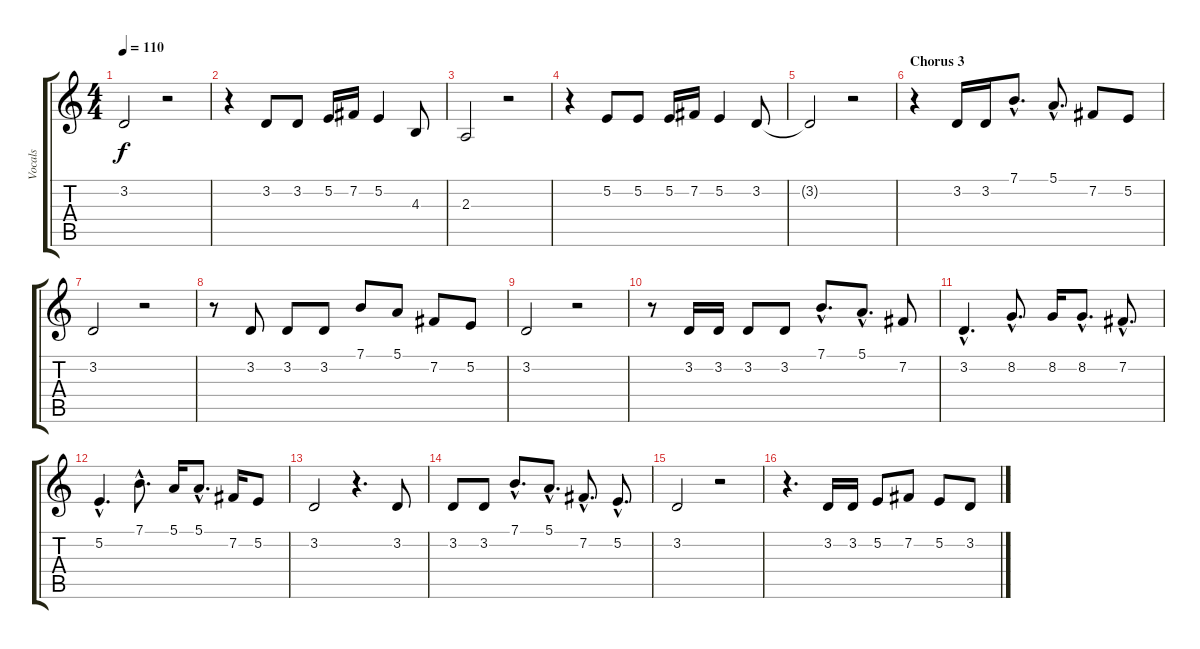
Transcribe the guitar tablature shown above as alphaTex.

\track ("Vocals" "Vocals") {instrument tenorsax}
\staff {score tabs}
\tuning (E4 B3 G3 D3 A2 E2) {hide}
\ts (4 4)
\tempo 110
\clef g2
\ks c
3.2.2{dy f} r.2 |
r.4 3.2.8 3.2.8 5.2.16 7.2.16 5.2.4 4.3.8 |
2.3.2 r.2 |
r.4 5.2.8 5.2.8 5.2.16 7.2.16 5.2.4 3.2.8 |
3.2{t}.2 r.2 |
\section ("" "Chorus 3")
r.4 3.2.16 3.2.16 7.1{hac}.8{d} 5.1{hac}.8{d} 7.2.8 5.2.8 |
3.2.2 r.2 |
r.8 3.2.8 3.2.8 3.2.8 7.1.8 5.1.8 7.2.8 5.2.8 |
3.2.2 r.2 |
r.8 3.2.16 3.2.16 3.2.8 3.2.8 7.1{hac}.8{d} 5.1{hac}.8{d} 7.2.8 |
3.2{hac}.4{d} 8.2{hac}.8{d} 8.2.16 8.2{hac}.8{d} 7.2{hac}.8{d} |
5.2{hac}.4{d} 7.1{hac}.8{d} 5.1.16 5.1{hac}.8{d} 7.2.16 5.2.8 |
3.2.2 r.4{d} 3.2.8 |
3.2.8 3.2.8 7.1{hac}.8{d} 5.1{hac}.8{d} 7.2{hac}.8{d} 5.2{hac}.8{d} |
3.2.2 r.2 |
r.4{d} 3.2.16 3.2.16 5.2.8 7.2.8 5.2.8 3.2.8
